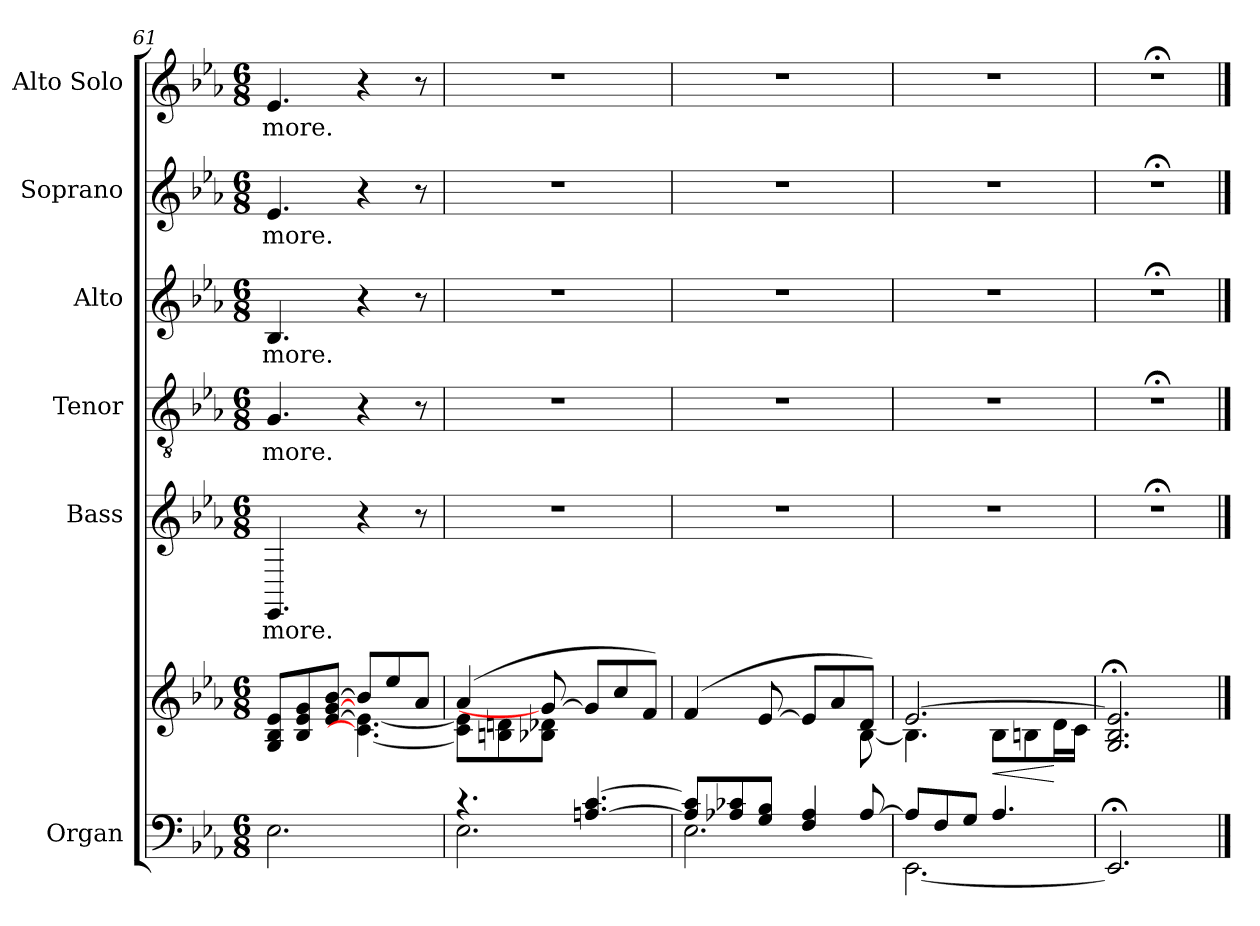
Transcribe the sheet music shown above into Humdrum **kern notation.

**kern	**kern	**dynam	**kern	**text	**kern	**text	**kern	**text	**kern	**text	**kern	**text
*part6	*part6	*part6	*part5	*part5	*part4	*part4	*part3	*part3	*part2	*part2	*part1	*part1
*staff7	*staff6	*staff6/7	*staff5	*staff5	*staff4	*staff4	*staff3	*staff3	*staff2	*staff2	*staff1	*staff1
*I"Organ	*	*	*I"Bass	*	*I"Tenor	*	*I"Alto	*	*I"Soprano	*	*I"Alto Solo	*
*	*	*	*I'B	*	*I'T	*	*I'A	*	*I'S	*	*I'A	*
*clefF4	*clefG2	*	*clefG2	*	*clefGv2	*	*clefG2	*	*clefG2	*	*clefG2	*
*k[b-e-a-]	*k[b-e-a-]	*	*k[b-e-a-]	*	*k[b-e-a-]	*	*k[b-e-a-]	*	*k[b-e-a-]	*	*k[b-e-a-]	*
*E-:	*E-:	*	*E-:	*	*E-:	*	*E-:	*	*E-:	*	*E-:	*
*M6/8	*M6/8	*	*M6/8	*	*M6/8	*	*M6/8	*	*M6/8	*	*M6/8	*
=61	=61	=61	=61	=61	=61	=61	=61	=61	=61	=61	=61	=61
*^	*^	*	*	*	*	*	*	*	*	*	*	*
*	*	*	*^	*	*	*	*	*	*	*	*	*	*	*
!	!	!	!	!	!	!	!LO:LY:b	!	!LO:LY:b	!	!LO:LY:b	!	!LO:LY:b	!	!LO:LY:b
2.E-\	2ryy	8G/ 8B-/ 8e-/L	4ryy	2.ryy	.	4.EE-/	-more.	4.G/	-more.	4.B-/	-more.	4.e-/	-more.	4.e-/	-more.
.	.	8B-/ 8e-/ 8g/	.	.	.	.	.	.	.	.	.	.	.	.	.
.	.	[8e-/ [8g/ [8b-/J	8ryy	.	.	.	.	.	.	.	.	.	.	.	.
.	.	8b-/L]	4.c\_ 4.e-\_	.	.	4r	.	4r	.	4r	.	4r	.	4r	.
.	4ryy	8ee-/	.	.	.	.	.	.	.	.	.	.	.	.	.
.	.	8a-/J	.	.	.	8r	.	8r	.	8r	.	8r	.	8r	.
=62	=62	=62	=62	=62	=62	=62	=62	=62	=62	=62	=62	=62	=62	=62	=62
4.r	2.E-\	(>4a-/	8c\] 8e-\]L	2.ryy	.	2.r	.	2.r	.	2.r	.	2.r	.	2.r	.
.	.	.	8Bn\ 8dni\	.	.	.	.	.	.	.	.	.	.	.	.
.	.	8g/_	8B-X\ 8d-X\J	.	.	.	.	.	.	.	.	.	.	.	.
[4.An/ [4.c/	.	8g/L]	8ryy	.	.	.	.	.	.	.	.	.	.	.	.
.	.	8cc/	4ryy	.	.	.	.	.	.	.	.	.	.	.	.
.	.	8f/J)	.	.	.	.	.	.	.	.	.	.	.	.	.
=63	=63	=63	=63	=63	=63	=63	=63	=63	=63	=63	=63	=63	=63	=63	=63
8A/] 8c/]L	2.E-\	(>4f/	4.ryy	2.ryy	.	2.r	.	2.r	.	2.r	.	2.r	.	2.r	.
8A-X/ 8c-X/	.	.	.	.	.	.	.	.	.	.	.	.	.	.	.
8G/ 8B-/J	.	[8e-/	.	.	.	.	.	.	.	.	.	.	.	.	.
4F/ 4A-/	.	8e-/L]	4ryy	.	.	.	.	.	.	.	.	.	.	.	.
.	.	8a-/	.	.	.	.	.	.	.	.	.	.	.	.	.
[8A-/	.	8d/J)	[8B-\	.	.	.	.	.	.	.	.	.	.	.	.
=64	=64	=64	=64	=64	=64	=64	=64	=64	=64	=64	=64	=64	=64	=64	=64
8A-/L]	[2.EE-\	[2.e-/	4.B-\]	2.ryy	.	2.r	.	2.r	.	2.r	.	2.r	.	2.r	.
8F/	.	.	.	.	.	.	.	.	.	.	.	.	.	.	.
8G/J	.	.	.	.	.	.	.	.	.	.	.	.	.	.	.
!	!	!	!	!	!LO:HP:b	!	!	!	!	!	!	!	!	!	!
4.A-/	.	.	8B-\L	.	<	.	.	.	.	.	.	.	.	.	.
.	.	.	8Bn\	.	.	.	.	.	.	.	.	.	.	.	.
.	.	.	16d\L	.	[	.	.	.	.	.	.	.	.	.	.
.	.	.	16c\JJ	.	.	.	.	.	.	.	.	.	.	.	.
!!LO:PB:g=z
=65	=65	=65	=65	=65	=65	=65	=65	=65	=65	=65	=65	=65	=65	=65	=65
2.EE-;/]	2ryy	2.G/;< 2.B-i/;< 2.e-/];<	2.ryy	2.ryy	.	2.r;<	.	2.r;<	.	2.r;<	.	2.r;<	.	2.r;<	.
.	4ryy	.	.	.	.	.	.	.	.	.	.	.	.	.	.
*v	*v	*	*	*	*	*	*	*	*	*	*	*	*	*	*
*	*v	*v	*v	*	*	*	*	*	*	*	*	*	*	*
==	==	==	==	==	==	==	==	==	==	==	==	==
*-	*-	*-	*-	*-	*-	*-	*-	*-	*-	*-	*-	*-
